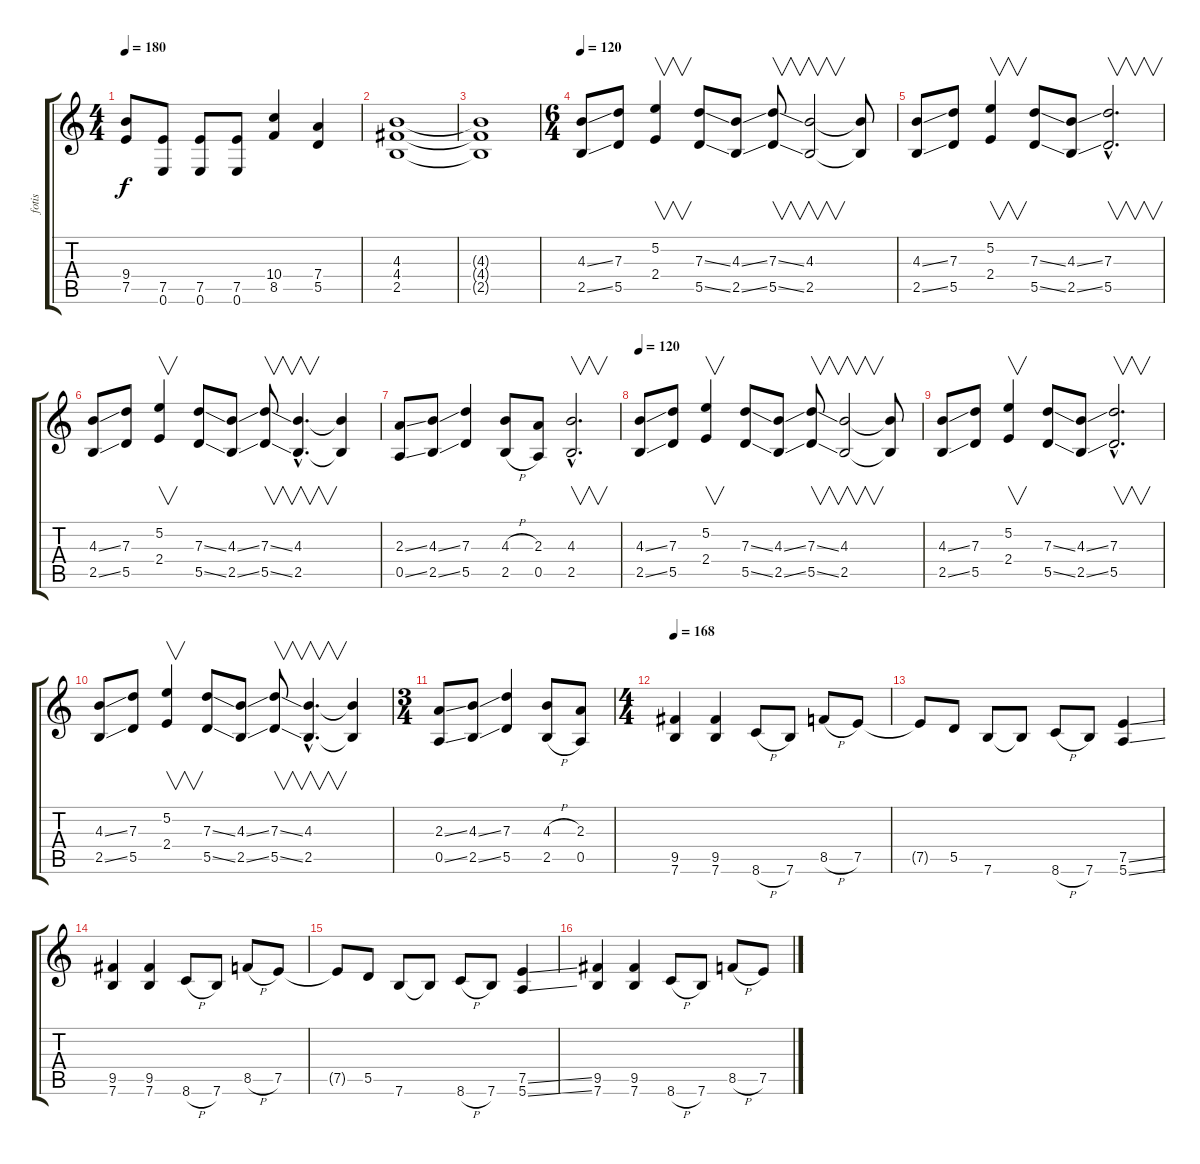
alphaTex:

\track ("fotis" "fotis") {instrument overdrivenguitar}
\staff {score tabs}
\tuning (E4 B3 G3 D3 A2 E2) {hide}
\ts (4 4)
\tempo 180
\clef g2
\ks c
(9.4{t} 7.5{t}).8{dy f} (7.5 0.6).8 (7.5 0.6).8 (7.5 0.6).8 (10.4 8.5).4 (7.4 5.5).4 |
(4.3 4.4 2.5).1 |
(4.3{t} 4.4{t} 2.5{t}).1 |
\ts (6 4)
\tempo 120
(4.3{ss} 2.5{ss}).8{volume 10} (7.3 5.5).8 (5.2 2.4).4{v} (7.3{ss} 5.5{ss}).8 (4.3{ss} 2.5{ss}).8 (7.3{ss} 5.5{ss}).8{v} (4.3 2.5).2{v} (4.3{t} 2.5{t}).8 |
(4.3{ss} 2.5{ss}).8 (7.3 5.5).8 (5.2 2.4).4{v} (7.3{ss} 5.5{ss}).8 (4.3{ss} 2.5{ss}).8 (7.3{hac} 5.5{hac}).2{v d} |
(4.3{ss} 2.5{ss}).8 (7.3 5.5).8 (5.2 2.4).4{v} (7.3{ss} 5.5{ss}).8 (4.3{ss} 2.5{ss}).8 (7.3{ss} 5.5{ss}).8{v} (4.3{hac} 2.5{hac}).4{v d} (4.3{t} 2.5{t}).4 |
(2.3{ss} 0.5{ss}).8 (4.3{ss} 2.5{ss}).8 (7.3 5.5).4 (4.3{h} 2.5{h}).8 (2.3 0.5).8 (4.3{hac} 2.5{hac}).2{v d} |
\tempo 120
(4.3{ss} 2.5{ss}).8{volume 10} (7.3 5.5).8 (5.2 2.4).4{v} (7.3{ss} 5.5{ss}).8 (4.3{ss} 2.5{ss}).8 (7.3{ss} 5.5{ss}).8{v} (4.3 2.5).2{v} (4.3{t} 2.5{t}).8 |
(4.3{ss} 2.5{ss}).8 (7.3 5.5).8 (5.2 2.4).4{v} (7.3{ss} 5.5{ss}).8 (4.3{ss} 2.5{ss}).8 (7.3{hac} 5.5{hac}).2{v d} |
(4.3{ss} 2.5{ss}).8 (7.3 5.5).8 (5.2 2.4).4{v} (7.3{ss} 5.5{ss}).8 (4.3{ss} 2.5{ss}).8 (7.3{ss} 5.5{ss}).8{v} (4.3{hac} 2.5{hac}).4{v d} (4.3{t} 2.5{t}).4 |
\ts (3 4)
(2.3{ss} 0.5{ss}).8 (4.3{ss} 2.5{ss}).8 (7.3 5.5).4 (4.3{h} 2.5{h}).8 (2.3 0.5).8 |
\ts (4 4)
\tempo 168
(9.5 7.6).4 (9.5 7.6).4 8.6{h}.8 7.6.8 8.5{h}.8 7.5.8 |
7.5{t}.8 5.5.8 7.6.8 7.6{t}.8 8.6{h}.8 7.6.8 (7.5{ss} 5.6{ss}).4 |
(9.5 7.6).4 (9.5 7.6).4 8.6{h}.8 7.6.8 8.5{h}.8 7.5.8 |
7.5{t}.8 5.5.8 7.6.8 7.6{t}.8 8.6{h}.8 7.6.8 (7.5{ss} 5.6{ss}).4 |
(9.5 7.6).4 (9.5 7.6).4 8.6{h}.8 7.6.8 8.5{h}.8 7.5.8
